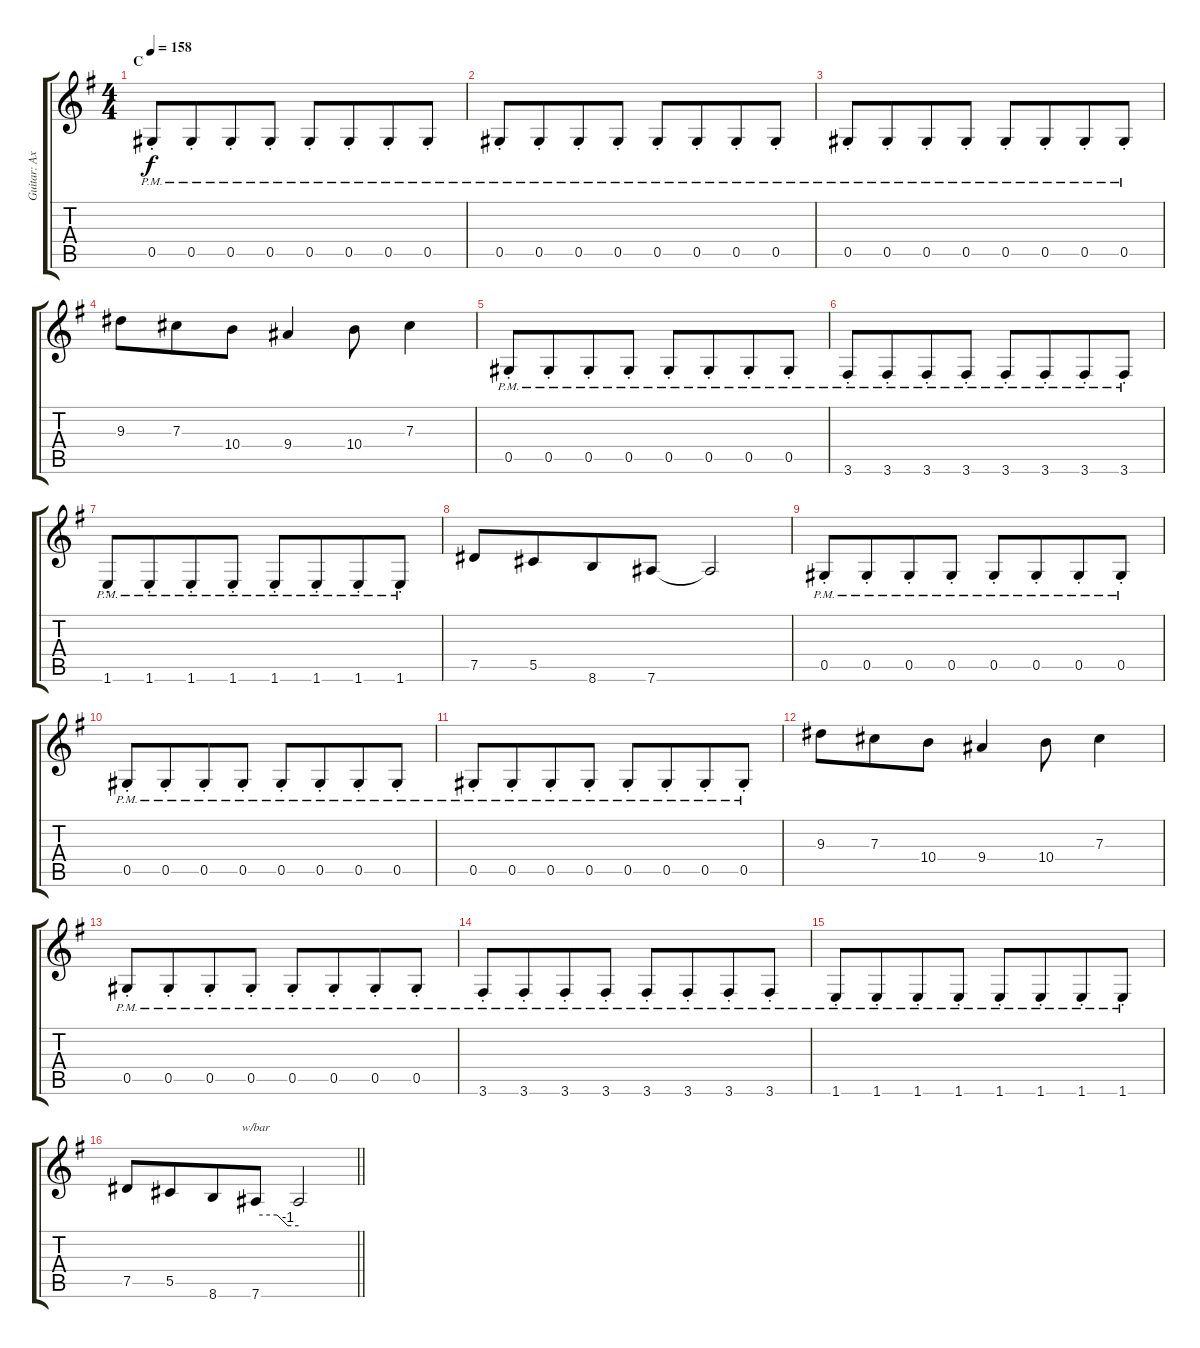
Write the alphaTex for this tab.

\track ("Guitar: Axel" "Guitar: Ax") {instrument distortionguitar}
\staff {score tabs}
\tuning (Eb4 Bb3 Gb3 Db3 Ab2 Eb2) {hide}
\ts (4 4)
\section ("" "C")
\tempo 158
\clef g2
\ks g
0.5{pm st}.8{dy f} 0.5{pm st}.8{beam merge} 0.5{pm st}.8 0.5{pm st}.8{beam split} 0.5{pm st}.8 0.5{pm st}.8{beam merge} 0.5{pm st}.8 0.5{pm st}.8 |
0.5{pm st}.8 0.5{pm st}.8{beam merge} 0.5{pm st}.8 0.5{pm st}.8{beam split} 0.5{pm st}.8 0.5{pm st}.8{beam merge} 0.5{pm st}.8 0.5{pm st}.8 |
0.5{pm st}.8 0.5{pm st}.8{beam merge} 0.5{pm st}.8 0.5{pm st}.8{beam split} 0.5{pm st}.8 0.5{pm st}.8{beam merge} 0.5{pm st}.8 0.5{pm st}.8 |
9.3.8 7.3.8{beam merge} 10.4.8 9.4.4 10.4.8 7.3.4 |
0.5{pm st}.8 0.5{pm st}.8{beam merge} 0.5{pm st}.8 0.5{pm st}.8 0.5{pm st}.8 0.5{pm st}.8{beam merge} 0.5{pm st}.8 0.5{pm st}.8 |
3.6{pm st}.8 3.6{pm st}.8{beam merge} 3.6{pm st}.8 3.6{pm st}.8 3.6{pm st}.8 3.6{pm st}.8{beam merge} 3.6{pm st}.8 3.6{pm st}.8 |
1.6{pm st}.8 1.6{pm st}.8{beam merge} 1.6{pm st}.8 1.6{pm st}.8 1.6{pm st}.8 1.6{pm st}.8{beam merge} 1.6{pm st}.8 1.6{pm st}.8 |
7.5.8 5.5.8{beam merge} 8.6.8 7.6.8 7.6{t}.2 |
0.5{pm st}.8 0.5{pm st}.8{beam merge} 0.5{pm st}.8 0.5{pm st}.8{beam split} 0.5{pm st}.8 0.5{pm st}.8{beam merge} 0.5{pm st}.8 0.5{pm st}.8 |
0.5{pm st}.8 0.5{pm st}.8{beam merge} 0.5{pm st}.8 0.5{pm st}.8{beam split} 0.5{pm st}.8 0.5{pm st}.8{beam merge} 0.5{pm st}.8 0.5{pm st}.8 |
0.5{pm st}.8 0.5{pm st}.8{beam merge} 0.5{pm st}.8 0.5{pm st}.8{beam split} 0.5{pm st}.8 0.5{pm st}.8{beam merge} 0.5{pm st}.8 0.5{pm st}.8 |
9.3.8 7.3.8{beam merge} 10.4.8 9.4.4 10.4.8 7.3.4 |
0.5{pm st}.8 0.5{pm st}.8{beam merge} 0.5{pm st}.8 0.5{pm st}.8 0.5{pm st}.8 0.5{pm st}.8{beam merge} 0.5{pm st}.8 0.5{pm st}.8 |
3.6{pm st}.8 3.6{pm st}.8{beam merge} 3.6{pm st}.8 3.6{pm st}.8 3.6{pm st}.8 3.6{pm st}.8{beam merge} 3.6{pm st}.8 3.6{pm st}.8 |
1.6{pm st}.8 1.6{pm st}.8{beam merge} 1.6{pm st}.8 1.6{pm st}.8 1.6{pm st}.8 1.6{pm st}.8{beam merge} 1.6{pm st}.8 1.6{pm st}.8 |
\barLineRight lightlight
7.5.8 5.5.8{beam merge} 8.6.8 7.6.8{tbe (custom default 0 0 30 0 45 -4 60 -4)} 7.6{t}.2
